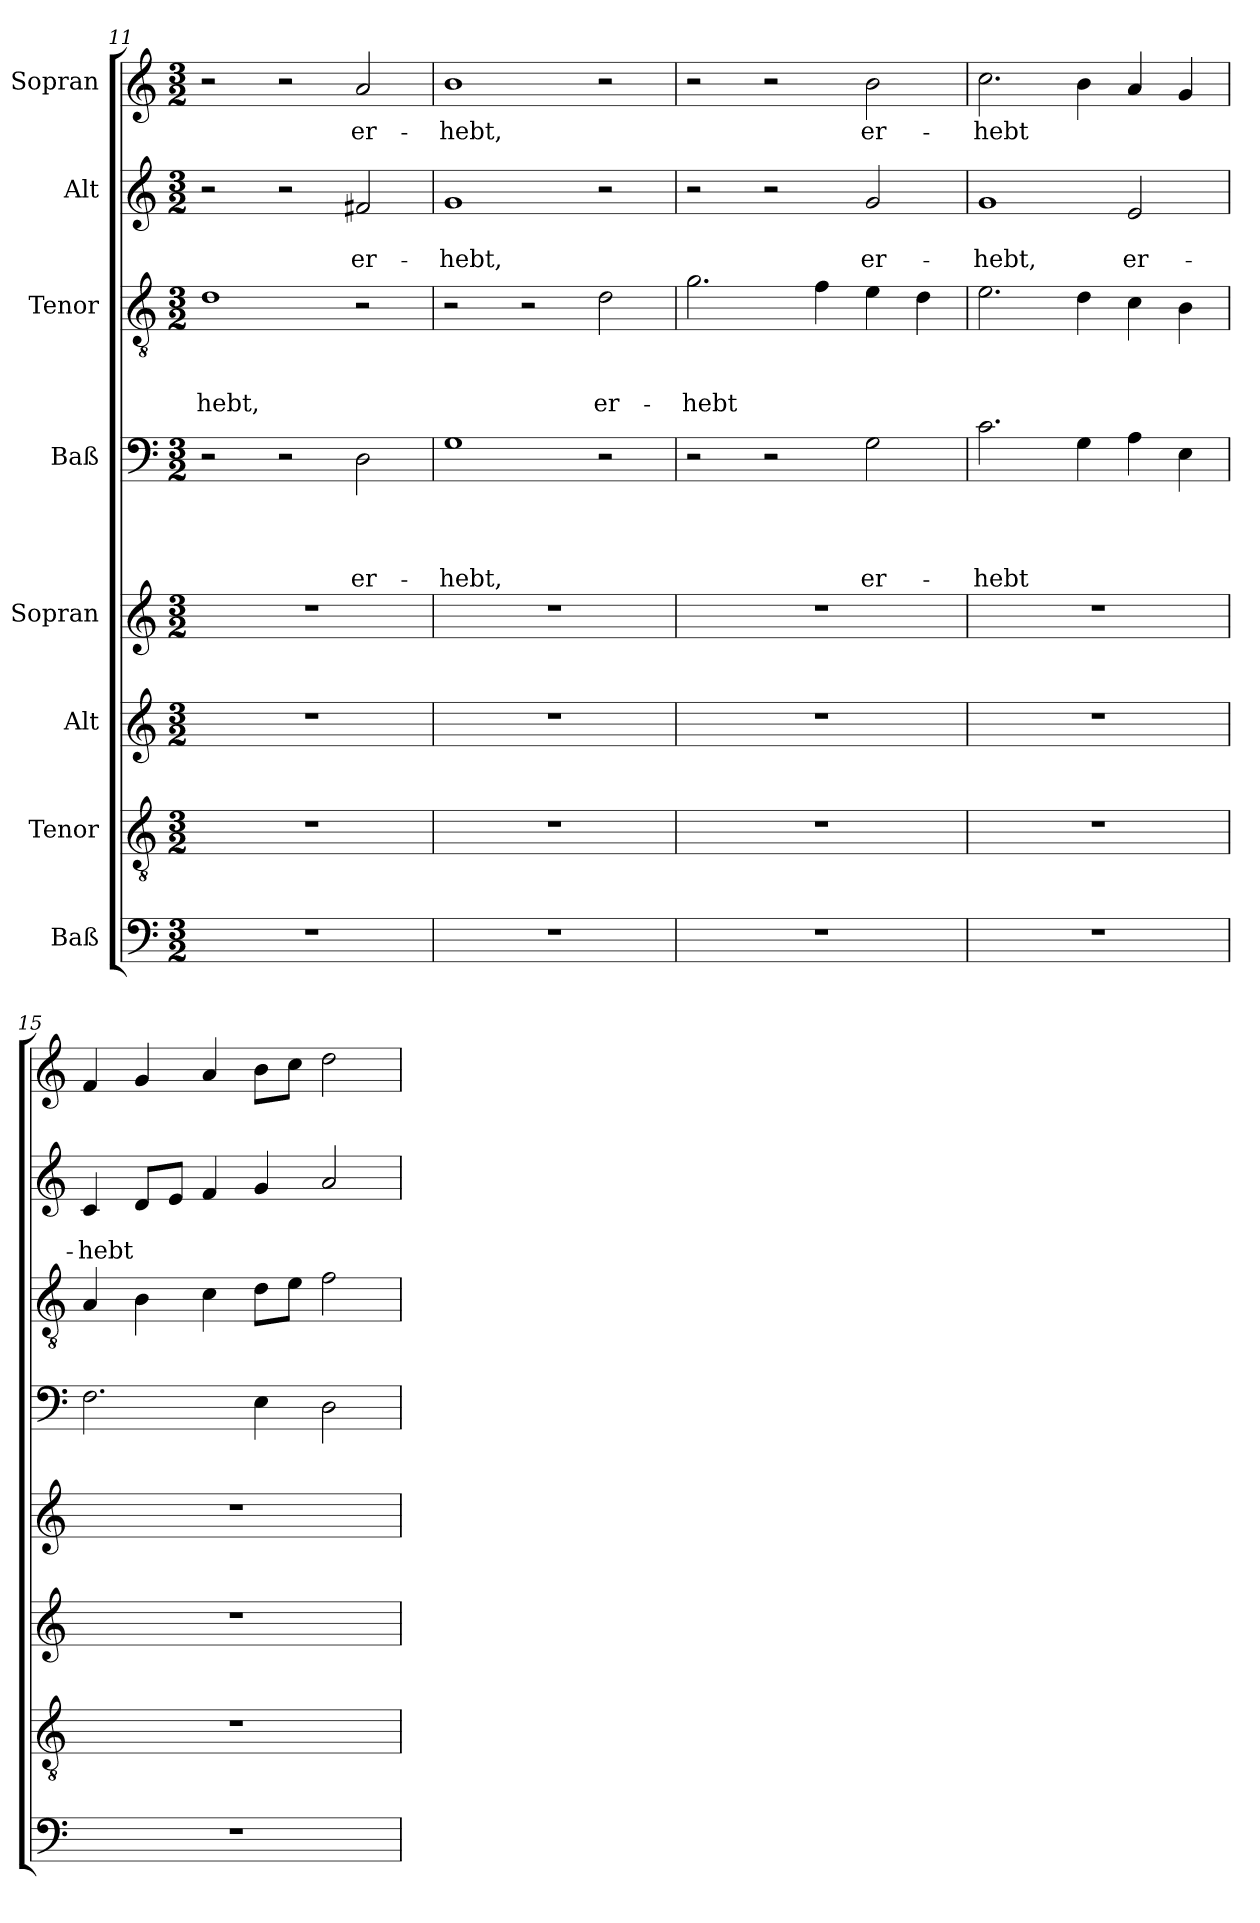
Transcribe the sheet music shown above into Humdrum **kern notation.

**kern	**kern	**kern	**kern	**kern	**text	**text	**text	**text	**kern	**text	**text	**text	**kern	**text	**text	**kern	**text
*part8	*part7	*part6	*part5	*part4	*part4	*part4	*part4	*part4	*part3	*part3	*part3	*part3	*part2	*part2	*part2	*part1	*part1
*staff8	*staff7	*staff6	*staff5	*staff4	*staff4	*staff4	*staff4	*staff4	*staff3	*staff3	*staff3	*staff3	*staff2	*staff2	*staff2	*staff1	*staff1
*I"Baß	*I"Tenor	*I"Alt	*I"Sopran	*I"Baß	*	*	*	*	*I"Tenor	*	*	*	*I"Alt	*	*	*I"Sopran	*
*clefF4	*clefGv2	*clefG2	*clefG2	*clefF4	*	*	*	*	*clefGv2	*	*	*	*clefG2	*	*	*clefG2	*
*k[]	*k[]	*k[]	*k[]	*k[]	*	*	*	*	*k[]	*	*	*	*k[]	*	*	*k[]	*
*C:	*C:	*C:	*C:	*C:	*	*	*	*	*C:	*	*	*	*C:	*	*	*C:	*
*M3/2	*M3/2	*M3/2	*M3/2	*M3/2	*	*	*	*	*M3/2	*	*	*	*M3/2	*	*	*M3/2	*
=11	=11	=11	=11	=11	=11	=11	=11	=11	=11	=11	=11	=11	=11	=11	=11	=11	=11
1.r	1.r	1.r	1.r	2r	.	.	.	.	1d	.	.	-hebt,	2r	.	.	2r	.
.	.	.	.	2r	.	.	.	.	.	.	.	.	2r	.	.	2r	.
.	.	.	.	2D\	.	.	.	er-	2r	.	.	.	2f#X/	.	er-	2a/	er-
=12	=12	=12	=12	=12	=12	=12	=12	=12	=12	=12	=12	=12	=12	=12	=12	=12	=12
1.r	1.r	1.r	1.r	1G	.	.	.	-hebt,	2r	.	.	.	1g	.	-hebt,	1b	-hebt,
.	.	.	.	.	.	.	.	.	2r	.	.	.	.	.	.	.	.
.	.	.	.	2r	.	.	.	.	2d\	.	.	er-	2r	.	.	2r	.
=13	=13	=13	=13	=13	=13	=13	=13	=13	=13	=13	=13	=13	=13	=13	=13	=13	=13
1.r	1.r	1.r	1.r	2r	.	.	.	.	2.g\	.	.	-hebt	2r	.	.	2r	.
.	.	.	.	2r	.	.	.	.	.	.	.	.	2r	.	.	2r	.
.	.	.	.	.	.	.	.	.	4f\	.	.	.	.	.	.	.	.
.	.	.	.	2G\	.	.	.	er-	4e\	.	.	.	2g/	.	er-	2b\	er-
.	.	.	.	.	.	.	.	.	4d\	.	.	.	.	.	.	.	.
=14	=14	=14	=14	=14	=14	=14	=14	=14	=14	=14	=14	=14	=14	=14	=14	=14	=14
1.r	1.r	1.r	1.r	2.c\	.	.	.	-hebt	2.e\	.	.	.	1g	.	-hebt,	2.cc\	-hebt
.	.	.	.	4G\	.	.	.	.	4d\	.	.	.	.	.	.	4b\	.
.	.	.	.	4A\	.	.	.	.	4c\	.	.	.	2e/	.	er-	4a/	.
.	.	.	.	4E\	.	.	.	.	4B\	.	.	.	.	.	.	4g/	.
!!LO:LB:g=z
=15	=15	=15	=15	=15	=15	=15	=15	=15	=15	=15	=15	=15	=15	=15	=15	=15	=15
1.r	1.r	1.r	1.r	2.F\	.	.	.	.	4A/	.	.	.	4c/	.	-hebt	4f/	.
.	.	.	.	.	.	.	.	.	4B\	.	.	.	8d/L	.	.	4g/	.
.	.	.	.	.	.	.	.	.	.	.	.	.	8e/J	.	.	.	.
.	.	.	.	.	.	.	.	.	4c\	.	.	.	4f/	.	.	4a/	.
.	.	.	.	4E\	.	.	.	.	8d\L	.	.	.	4g/	.	.	8b\L	.
.	.	.	.	.	.	.	.	.	8e\J	.	.	.	.	.	.	8cc\J	.
.	.	.	.	2D\	.	.	.	.	2f\	.	.	.	2a/	.	.	2dd\	.
=	=	=	=	=	=	=	=	=	=	=	=	=	=	=	=	=	=
*-	*-	*-	*-	*-	*-	*-	*-	*-	*-	*-	*-	*-	*-	*-	*-	*-	*-
